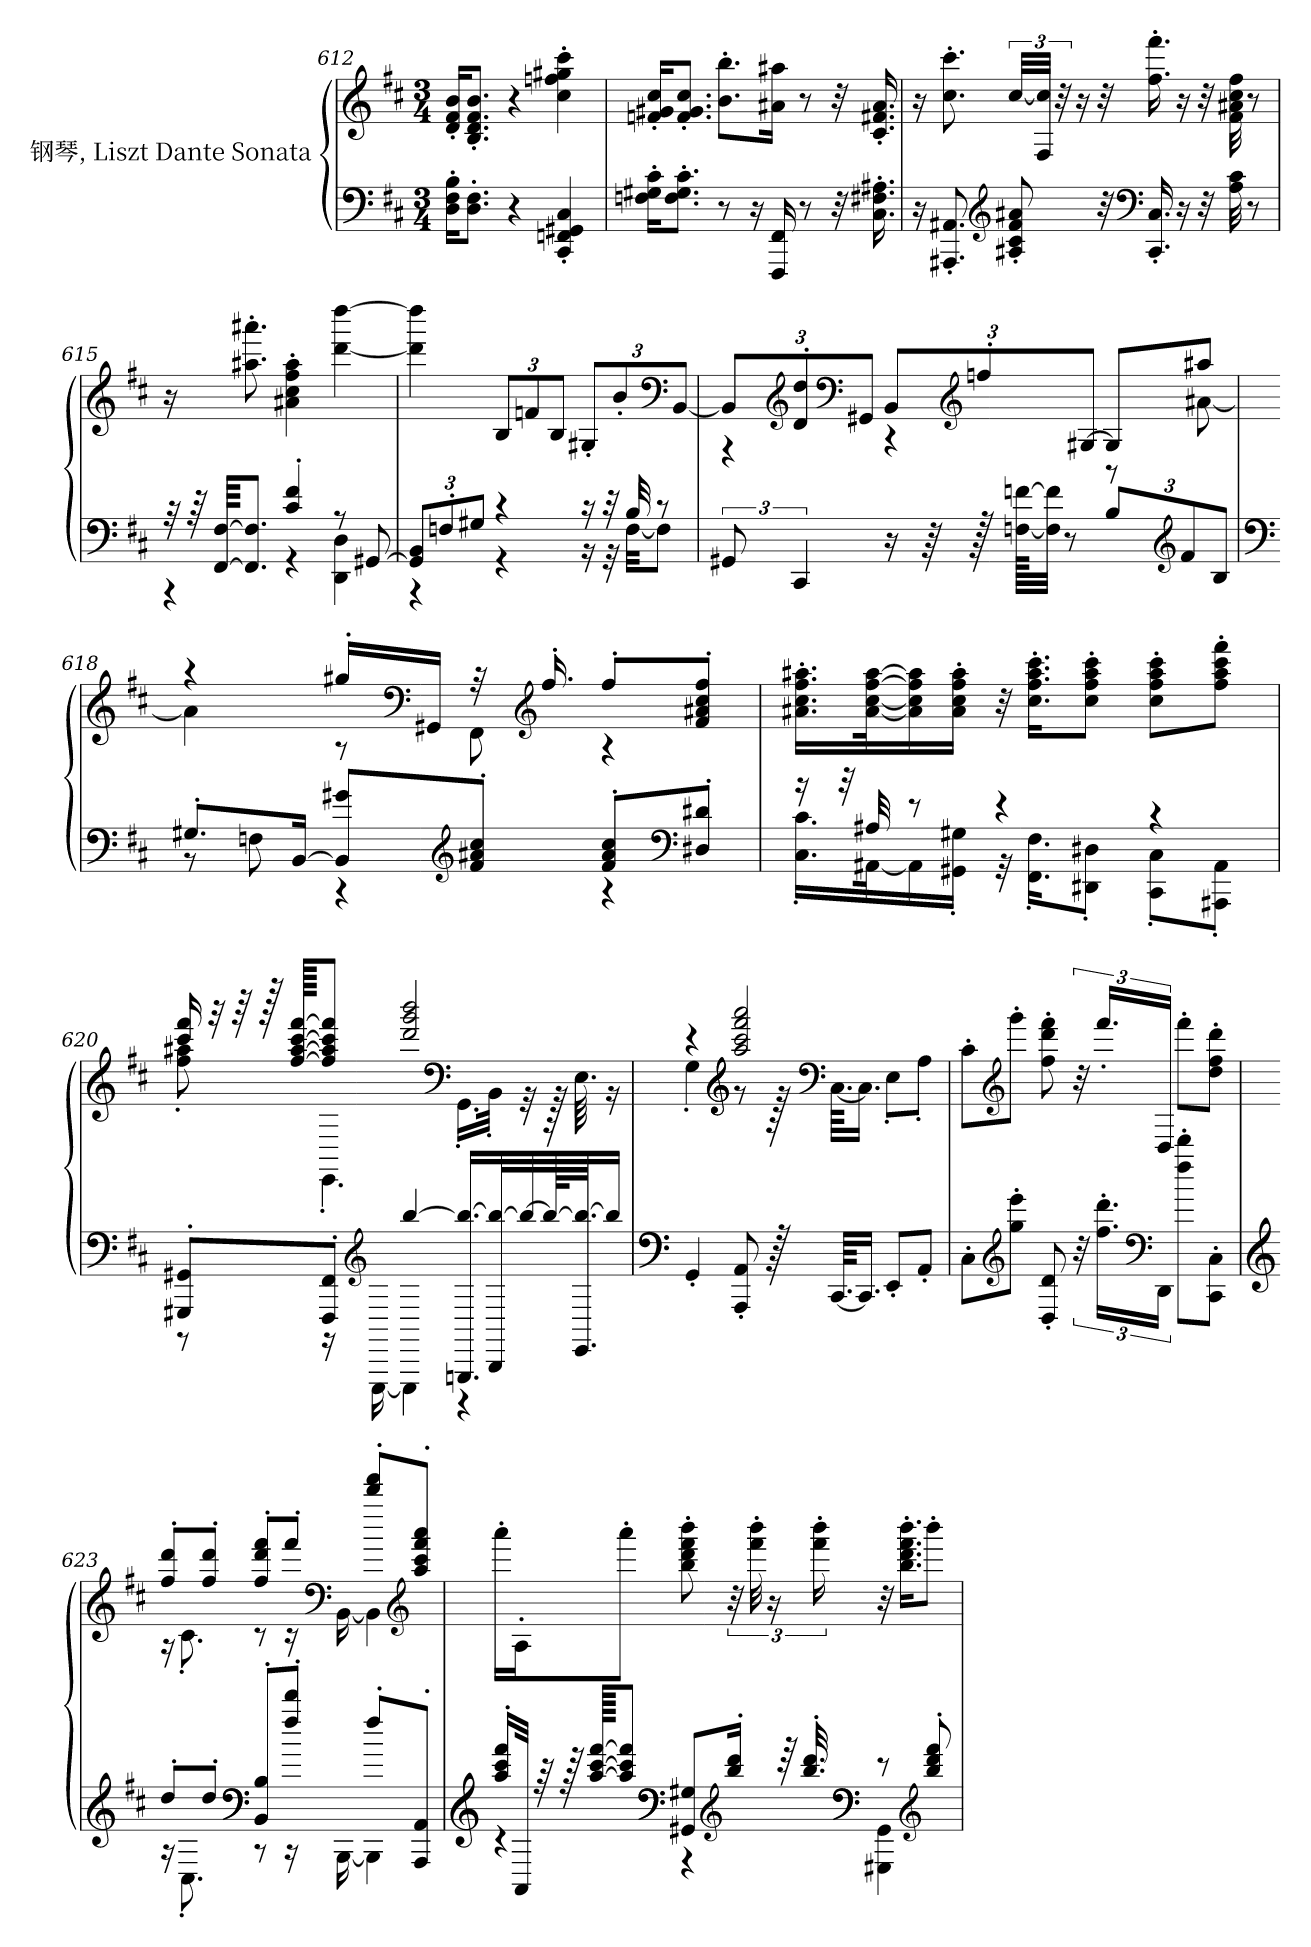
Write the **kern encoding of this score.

**kern	**kern
*part1	*part1
*staff2	*staff1
*I"钢琴, Liszt Dante Sonata	*
!!LO:LB:g=z
*clefF4	*clefG2
*k[f#c#]	*k[f#c#]
*M3/4	*M3/4
=612	=612
16D\' 16F#\' 16B\'KL	16d/' 16f#/' 16b/'KL
8.D\' 8.F#\'J	8.B/' 8.d/' 8.f#/' 8.b/'J
4r	4r
4CC#/' 4FFn/' 4GG#X/' 4C#/'	4cc#\' 4ffn\' 4gg#X\' 4ccc#\'
=613	=613
16Fn\' 16G#X\' 16c#\'KL	16fn/' 16g#X/' 16cc#/'KL
8.F\' 8.G#\' 8.c#\'J	8.f/' 8.g#/' 8.cc#/'J
8r	8.b\' 8.bb\'L
16r	.
16FFF#/ 16FF#/	16a#X\ 16aa#X\Jk
8r	8r
32r	32r
16.C#\' 16.F#X\' 16.A#X\'	16.c#/' 16.f#X/' 16.a#/'
=614	=614
16r	16r
8.AAA#X/' 8.AA#X/'	8.cc#\' 8.ccc#\'
*clefG2	*
8A#X/' 8c#/' 8f#/' 8a#X/'	[48cc#/LLL
.	48F#/ 48cc#/]JJJ
.	48r
.	16r
32r	32r
*clefF4	*
16.CC#/' 16.C#/'	16.ff#\' 16.fff#\'
16r	16r
32r	32r
32A#\ 32c#\	32f#\ 32a#X\ 32cc#\ 32ff#\
8r	8r
!!LO:LB:g=z
=615	=615
*^	*
32r	4r	16r
64r	.	.
[64FF#/ [64F#/KKKL	.	.
8.FF#/] 8.F#/]J	.	8.aa#X\' 8.aaa#X\'
4c#/' 4f#/'	4r	4a#X\' 4cc#\' 4ff#\' 4aa#\'
8r	4DD\ 4D\	[4ddd\ [4dddd\
[8GG#X/	.	.
=616	=616	=616
*Xbrackettup	*	*
12GG#/] 12BB/L	4r	4ddd\] 4dddd\]
12Fn'/	.	.
12G#X/J	.	.
*	*	*Xbrackettup
4r	4r	12B/L
.	.	12fn/
.	.	12B/J
16r	16r	12G#X'/L
32r	32r	.
.	.	12b'/
32B/	[32F\KKL	.
8r	8F\J]	.
*	*	*clefF4
.	.	[12BB/J
*v	*v	*
!!LO:PB:g=z
=617	=617
*brackettup	*
*	*^
12GG#X/	12BB/L]	4r
*	*clefG2	*
6CC#/	12d/' 12dd/'	.
*	*clefF4	*
.	12GG#X/J	.
16r	12BB/L	4r
64r	.	.
128r	.	.
*	*clefG2	*
.	12ffn'/	.
[128Fn\ [128fn\KKLLL	.	.
32F\] 32f\]JJJ	.	.
8r	.	.
.	[12G#X/J	.
*Xbrackettup	*	*
12B/L	8G#/L]	8r
*clefG2	*	*
12f/	.	.
.	8aa#X/J	[8a#X\
12B/J	.	.
!!LO:LB:g=z	!!
=618	=618	=618
*clefF4	*	*
*^	*	*
8.G#X'/L	8r	4r	4a#\]
.	8Fn\	.	.
[16BB/Jk	.	.	.
8BB/] 8g#X/L	4r	16gg#X'/LL	8r
*	*	*clefF4	*
.	.	16GG#X/JJ	.
*clefG2	*	*	*
8f#/' 8a#X/' 8cc#/'J	.	32r	8FF#\
*	*	*clefG2	*
.	.	16.ff#'/	.
8f#/' 8a#/' 8cc#/'L	4r	8ff#'/L	4r
*clefF4	*	*	*
8D#X/' 8d#X/'J	.	8f#/' 8a#X/' 8cc#/' 8ff#/'J	.
*	*	*v	*v
=619	=619	=619
16r	16.C#\' 16.c#\'LL	16.a#X\' 16.cc#\' 16.ff#\' 16.aa#X\'LL
32r	.	.
32A#X/	[32AA#X\K	[32a#\ [32cc#\ [32ff#\ [32aa#\K
8r	16AA#\]	16a#\] 16cc#\] 16ff#\] 16aa#\]
.	16GG#X\' 16G#X\'JJ	16a#\' 16cc#\' 16ff#\' 16aa#\'JJ
4r	32r	32r
.	16.FF#\' 16.F#\'KL	16.cc#\' 16.ff#\' 16.aa#\' 16.ccc#\'KL
.	8DD#X\' 8D#X\'J	8cc#\' 8ff#\' 8aa#\' 8ccc#\'J
4r	8CC#\' 8C#\'L	8cc#\' 8ff#\' 8aa#\' 8ccc#\'L
.	8AAA#X\' 8AA#\'J	8ff#\' 8aa#\' 8ccc#\' 8fff#\'J
!!LO:LB:g=z
=620	=620	=620
*	*	*^
8GGG#X/' 8GG#X/'L	8r	16ccc#/ 16fff#/	8ff#\' 8aa#X\'
.	.	32r	.
.	.	64r	.
.	.	128r	.
.	.	[128ff#/ [128aa#/ [128ccc#/ [128fff#/KKKKL	.
8FFF#/' 8FF#/'J	16r	8ff#/] 8aa#/] 8ccc#/] 8fff#/]J	4.EE'\
*clefG2	*	*	*
.	[16EEE\	.	.
[4bb/	4EEE\]	2ddd/ 2ggg/ 2bbb/	.
*	*	*clefF4	*
16.GGGn/ 16.bb/_LL	4r	.	16.GG'\LL
32BBB/ 32bb/_L	.	.	32BB'\JJk
32bb/_	.	.	32r
128bb/KL_	.	.	128r
64.EE/ 64.bb/_JJ	.	.	64.E\
16bb/JJ]	.	.	16r
*v	*v	*	*
=621	=621	=621
*clefF4	*	*
4GG'/	4r	4G'\
*	*clefG2	*
8AAA/' 8AA/'	2aa/ 2ccc#/ 2fff#/ 2aaa/	8r
128r	.	128r
*	*clefF4	*
[64.CC#/KKLL	.	[64.C#\KKLL
16.CC#/JJ]	.	16.C#\JJ]
8EE'/L	.	8E'\L
8AA'/J	.	8A'\J
*	*v	*v
!!LO:LB:g=z
=622	=622
8C#'\L	8c#'\L
*clefG2	*clefG2
8gg\' 8eee\'J	8ggg'\J
8D/' 8d/'	8ff#\' 8ddd\' 8fff#\'
*brackettup	*brackettup
48r	48r
24.ff#\' 24.ddd\'LL	24.fff#'/LL
*clefF4	*
24DD\JJ	24D/JJ
8ff#\' 8ddd\'L	8fff#'\L
8CC#\' 8C#\'J	8dd\' 8ff#\' 8ddd\'J
=623	=623
*clefG2	*
*^	*^
8dd'/L	16r	8ff#/' 8ddd/'L	16r
.	8.C#'\	.	8.c#'\
8dd'/J	.	8ff#/' 8ddd/'J	.
*clefF4	*	*	*
8BB/' 8B/'L	8r	8ff#/' 8ddd/' 8fff#/'L	8r
8ff#/' 8ddd/'J	16r	8fff#'/J	16r
*	*	*clefF4	*
.	[16BBB\	.	[16BB\
8ff#'/L	4BBB\]	8ddd/' 8fff#/'L	4BB\]
*	*	*clefG2	*
8AAA/' 8AA/'J	.	8aa/' 8ccc#/' 8fff#/' 8aaa/'J	.
*	*	*v	*v
!!LO:LB:g=z
=624	=624	=624
*clefG2	*	*
16aa/' 16ccc#/' 16fff#/'LL	4r	16aaa'\LL
32AA/JJk	.	16A'\J
64r	.	.
128r	.	.
[128aa/ [128ccc#/ [128fff#/KKKKL	.	.
8aa/] 8ccc#/] 8fff#/]J	.	8aaa'\J
*clefF4	*	*
8GG#X/ 8G#X/L	4r	8bb\' 8ddd\' 8fff#\' 8bbb\'
*clefG2	*	*
16bb/' 16ddd/'Jk	.	48r
.	.	48fff#\' 48bbb\'
.	.	24r
64r	.	.
32.bb/' 32.ddd/'	.	.
.	.	24fff#\' 24bbb\'
*clefF4	*	*
8r	4GGG#X\ 4GG#\	32r
.	.	16.bb\' 16.ddd\' 16.fff#\' 16.bbb\'KL
*clefG2	*	*
8bb/' 8ddd/' 8fff#/'	.	8bbb'\J
*v	*v	*
=	=
*-	*-
